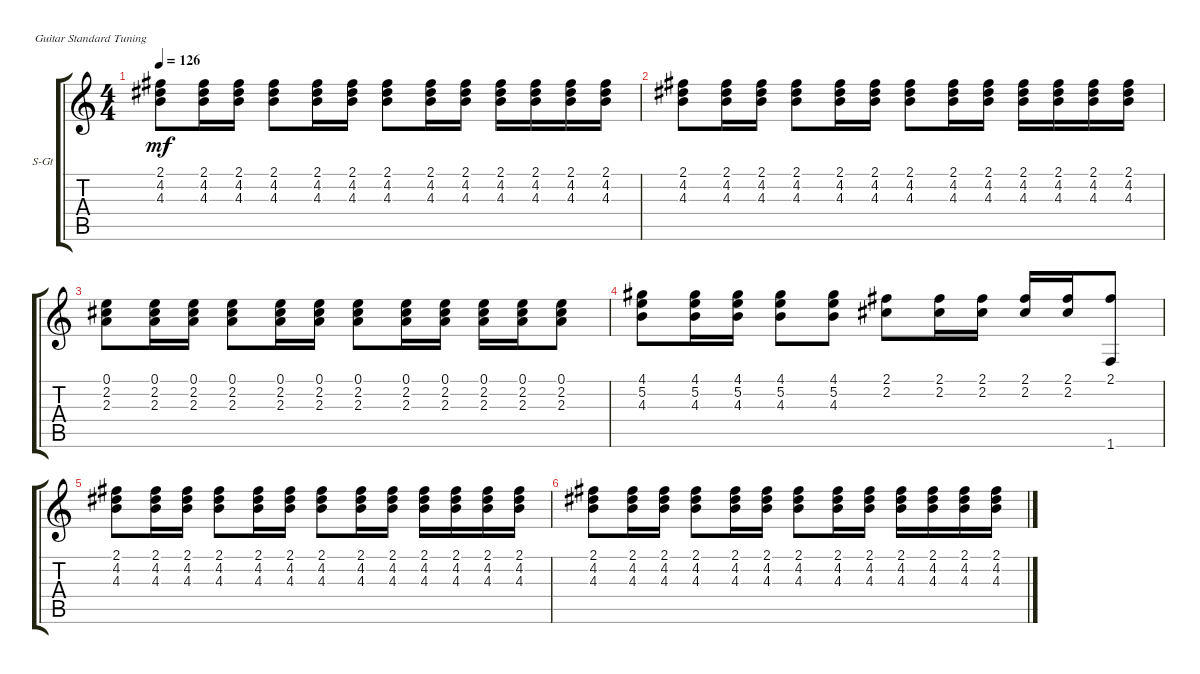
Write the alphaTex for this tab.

\bracketExtendMode groupsimilarinstruments
\firstSystemTrackNameOrientation horizontal
\otherSystemsTrackNameOrientation horizontal
\track ("Steel Guitar" "S-Gt") {instrument acousticguitarsteel}
\staff {score tabs}
\tuning (E4 B3 G3 D3 A2 E2)
\ts (4 4)
\tempo 126
\clef g2
\ks c
(4.2 4.3 2.1).8{dy mf} (2.1 4.2 4.3).16 (4.2 2.1 4.3).16 (2.1 4.2 4.3).8 (2.1 4.2 4.3).16 (2.1 4.2 4.3).16 (2.1 4.2 4.3).8 (2.1 4.2 4.3).16 (4.2 2.1 4.3).16 (4.2 4.3 2.1).16 (2.1 4.2 4.3).16 (4.2 2.1 4.3).16 (2.1 4.2 4.3).16 |
(4.2 4.3 2.1).8 (2.1 4.2 4.3).16 (4.2 2.1 4.3).16 (2.1 4.2 4.3).8 (2.1 4.2 4.3).16 (2.1 4.2 4.3).16 (2.1 4.2 4.3).8 (2.1 4.2 4.3).16 (4.2 2.1 4.3).16 (4.2 4.3 2.1).16 (2.1 4.2 4.3).16 (4.2 2.1 4.3).16 (2.1 4.2 4.3).16 |
(2.2 2.3 0.1).8 (2.2 0.1 2.3).16 (0.1 2.2 2.3).16 (0.1 2.3 2.2).8 (0.1 2.2 2.3).16 (0.1 2.2 2.3).16 (0.1 2.2 2.3).8 (0.1 2.2 2.3).16 (0.1 2.2 2.3).16 (0.1 2.2 2.3).16 (0.1 2.3 2.2).16 (2.2 2.3 0.1).8 |
(4.1 5.2 4.3).8 (4.1 4.3 5.2).16 (4.1 4.3 5.2).16 (4.1 4.3 5.2).8 (4.1 5.2 4.3).8 (2.1 2.2).8 (2.1 2.2).16 (2.2 2.1).16 (2.1 2.2).16 (2.1 2.2).16 (1.6 2.1).8 |
(4.2 4.3 2.1).8 (2.1 4.2 4.3).16 (4.2 2.1 4.3).16 (2.1 4.2 4.3).8 (2.1 4.2 4.3).16 (2.1 4.2 4.3).16 (2.1 4.2 4.3).8 (2.1 4.2 4.3).16 (4.2 2.1 4.3).16 (4.2 4.3 2.1).16 (2.1 4.2 4.3).16 (4.2 2.1 4.3).16 (2.1 4.2 4.3).16 |
(4.2 4.3 2.1).8 (2.1 4.2 4.3).16 (4.2 2.1 4.3).16 (2.1 4.2 4.3).8 (2.1 4.2 4.3).16 (2.1 4.2 4.3).16 (2.1 4.2 4.3).8 (2.1 4.2 4.3).16 (4.2 2.1 4.3).16 (4.2 4.3 2.1).16 (2.1 4.2 4.3).16 (4.2 2.1 4.3).16 (2.1 4.2 4.3).16
